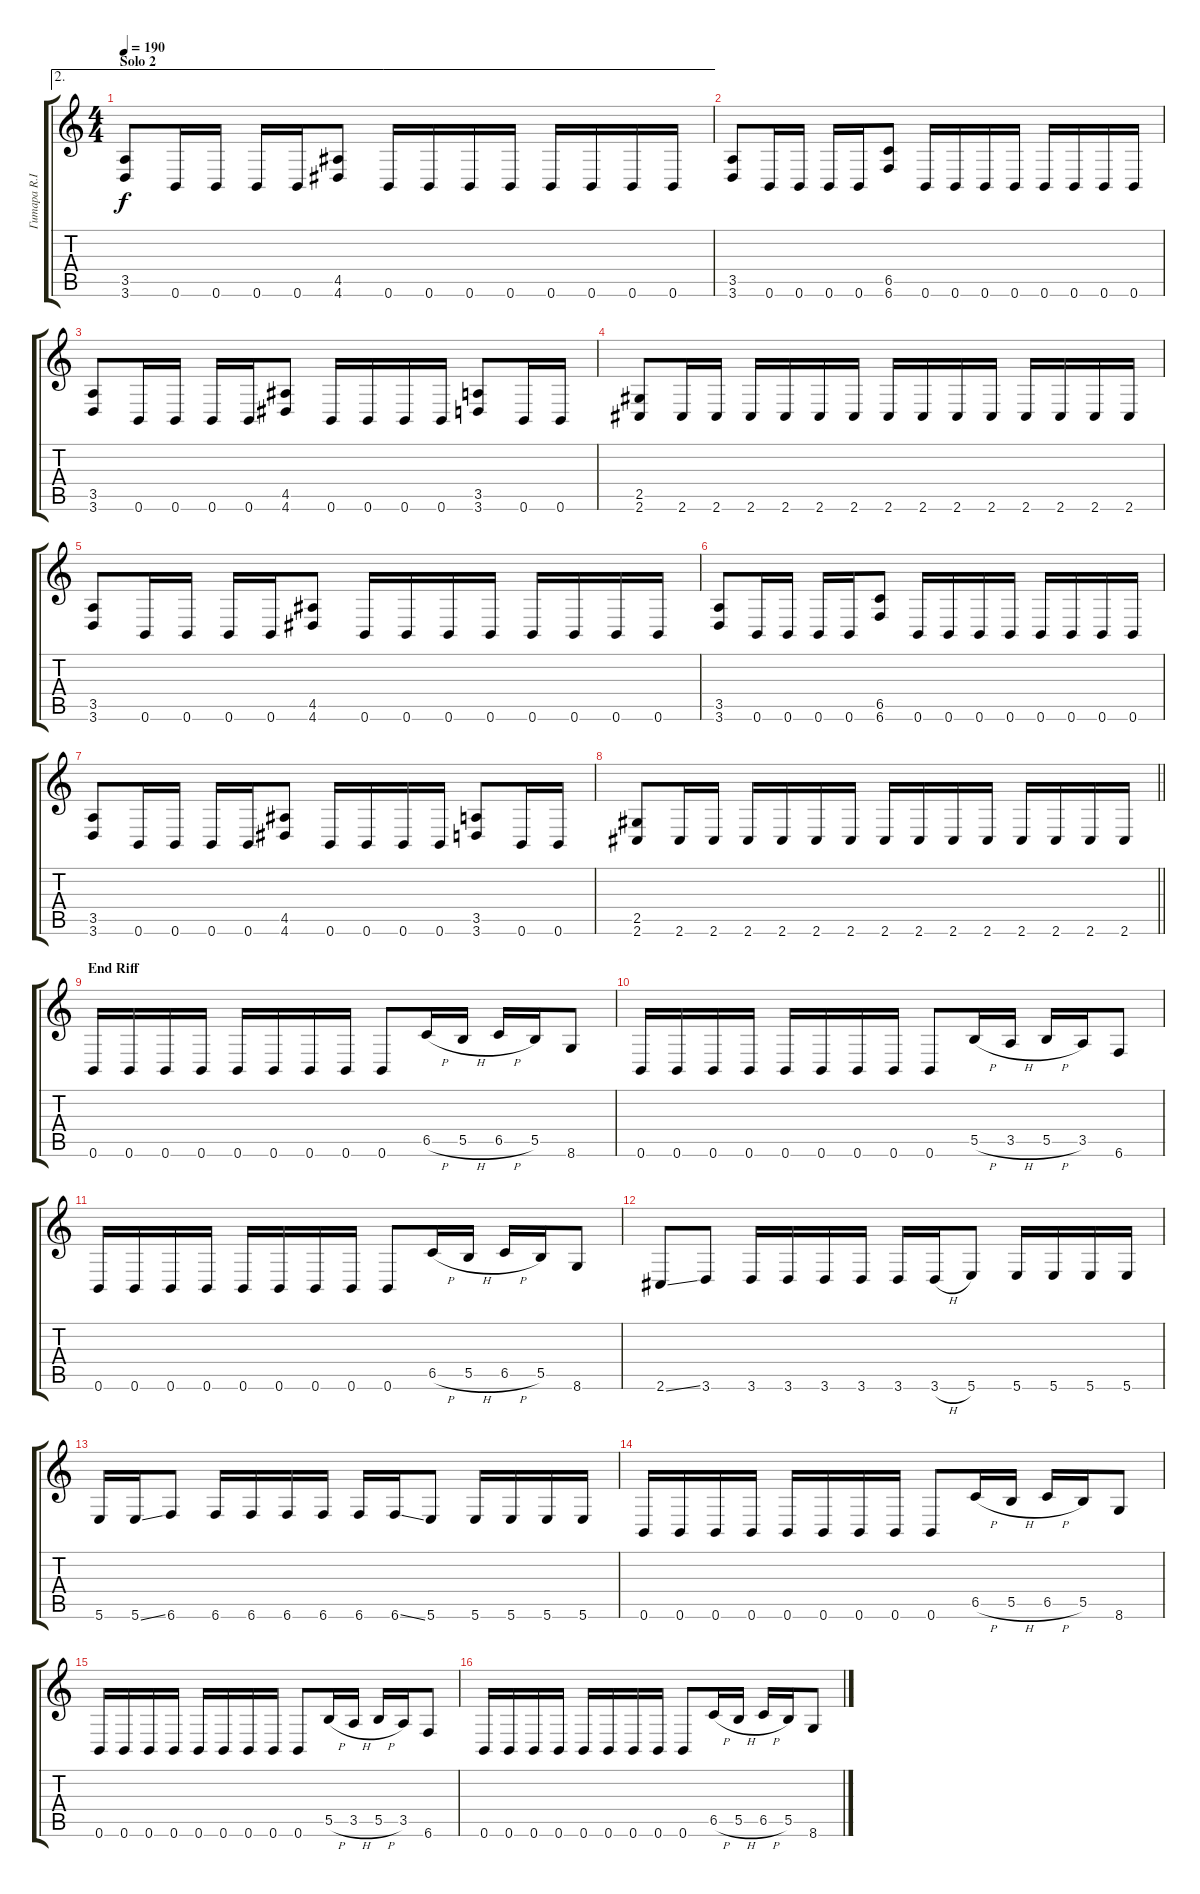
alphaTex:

\track ("Гитара R.I.P. Hanneman" "Гитара R.I") {instrument overdrivenguitar}
\staff {score tabs}
\tuning (Db4 Ab3 E3 B2 Gb2 B1) {hide}
\ae 2
\ts (4 4)
\section ("" "Solo 2")
\tempo 190
\clef g2
\ks c
(3.5 3.6).8{dy f} 0.6.16 0.6.16 0.6.16 0.6.16 (4.5 4.6).8 0.6.16 0.6.16 0.6.16 0.6.16 0.6.16 0.6.16 0.6.16 0.6.16 |
(3.5 3.6).8 0.6.16 0.6.16 0.6.16 0.6.16 (6.5 6.6).8 0.6.16 0.6.16 0.6.16 0.6.16 0.6.16 0.6.16 0.6.16 0.6.16 |
(3.5 3.6).8 0.6.16 0.6.16 0.6.16 0.6.16 (4.5 4.6).8 0.6.16 0.6.16 0.6.16 0.6.16 (3.5 3.6).8 0.6.16 0.6.16 |
(2.5 2.6).8 2.6.16 2.6.16 2.6.16 2.6.16 2.6.16 2.6.16 2.6.16 2.6.16 2.6.16 2.6.16 2.6.16 2.6.16 2.6.16 2.6.16 |
(3.5 3.6).8 0.6.16 0.6.16 0.6.16 0.6.16 (4.5 4.6).8 0.6.16 0.6.16 0.6.16 0.6.16 0.6.16 0.6.16 0.6.16 0.6.16 |
(3.5 3.6).8 0.6.16 0.6.16 0.6.16 0.6.16 (6.5 6.6).8 0.6.16 0.6.16 0.6.16 0.6.16 0.6.16 0.6.16 0.6.16 0.6.16 |
(3.5 3.6).8 0.6.16 0.6.16 0.6.16 0.6.16 (4.5 4.6).8 0.6.16 0.6.16 0.6.16 0.6.16 (3.5 3.6).8 0.6.16 0.6.16 |
\barLineRight lightlight
(2.5 2.6).8 2.6.16 2.6.16 2.6.16 2.6.16 2.6.16 2.6.16 2.6.16 2.6.16 2.6.16 2.6.16 2.6.16 2.6.16 2.6.16 2.6.16 |
\section ("" "End Riff")
0.6.16 0.6.16 0.6.16 0.6.16 0.6.16 0.6.16 0.6.16 0.6.16 0.6.8 6.5{h}.16 5.5{h}.16 6.5{h}.16 5.5.16 8.6.8 |
0.6.16 0.6.16 0.6.16 0.6.16 0.6.16 0.6.16 0.6.16 0.6.16 0.6.8 5.5{h}.16 3.5{h}.16 5.5{h}.16 3.5.16 6.6.8 |
0.6.16 0.6.16 0.6.16 0.6.16 0.6.16 0.6.16 0.6.16 0.6.16 0.6.8 6.5{h}.16 5.5{h}.16 6.5{h}.16 5.5.16 8.6.8 |
2.6{ss}.8 3.6.8 3.6.16 3.6.16 3.6.16 3.6.16 3.6.16 3.6{h}.16 5.6.8 5.6.16 5.6.16 5.6.16 5.6.16 |
5.6.16 5.6{ss}.16 6.6.8 6.6.16 6.6.16 6.6.16 6.6.16 6.6.16 6.6{ss}.16 5.6.8 5.6.16 5.6.16 5.6.16 5.6.16 |
0.6.16 0.6.16 0.6.16 0.6.16 0.6.16 0.6.16 0.6.16 0.6.16 0.6.8 6.5{h}.16 5.5{h}.16 6.5{h}.16 5.5.16 8.6.8 |
0.6.16 0.6.16 0.6.16 0.6.16 0.6.16 0.6.16 0.6.16 0.6.16 0.6.8 5.5{h}.16 3.5{h}.16 5.5{h}.16 3.5.16 6.6.8 |
0.6.16 0.6.16 0.6.16 0.6.16 0.6.16 0.6.16 0.6.16 0.6.16 0.6.8 6.5{h}.16 5.5{h}.16 6.5{h}.16 5.5.16 8.6.8
